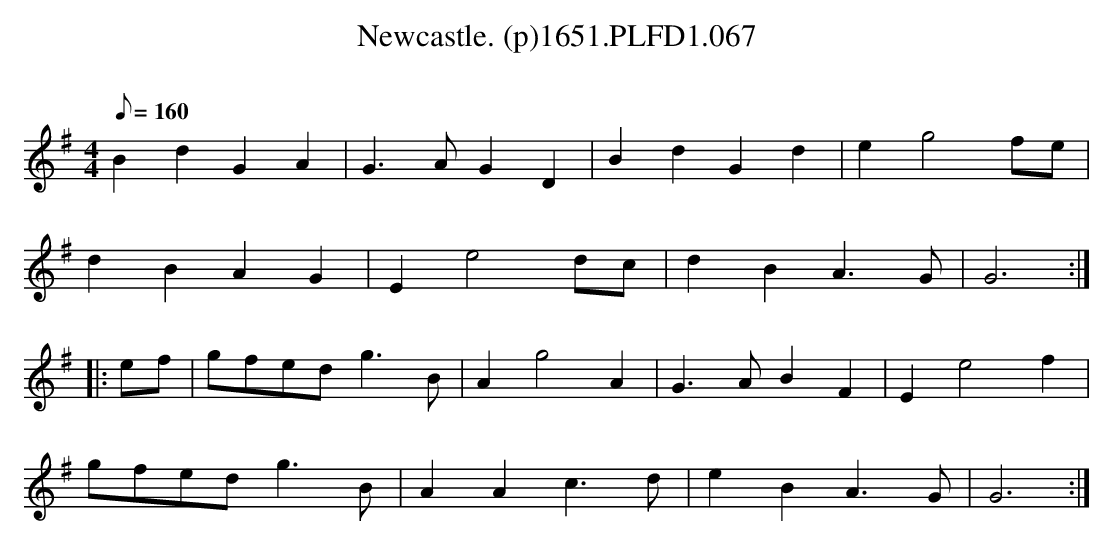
X:1
T:Newcastle. (p)1651.PLFD1.067
M:4/4
L:1/8
Q:160
O:
K:G
B2 d2 G2 A2|G3 A G2 D2|B2 d2 G2 d2|e2 g4 fe|
d2 B2 A2 G2|E2 e4 dc|d2 B2 A3 G|G6:|
|:ef|gfed g3 B|A2 g4 A2|G3 A B2 F2|E2 e4 f2|
gfed g3 B|A2 A2 c3 d|e2 B2 A3G| G6:|
